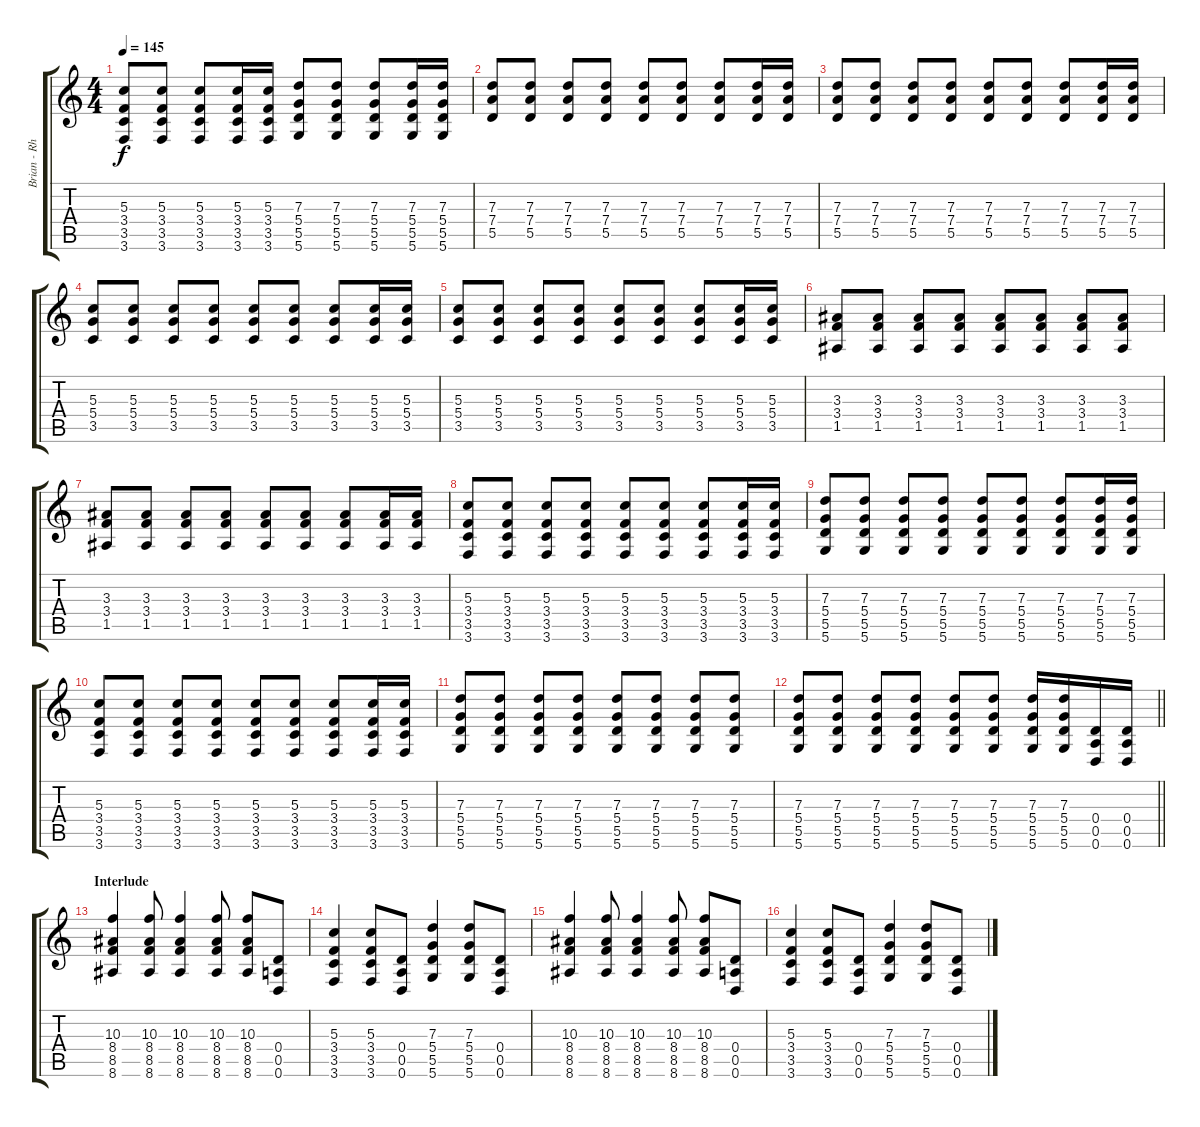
\track ("Brian - Rhythm Guitar" "Brian - Rh") {instrument acousticguitarsteel}
\staff {score tabs}
\tuning (E4 B3 G3 D3 A2 D2) {hide}
\ts (4 4)
\tempo 145
\clef g2
\ks c
(5.3 3.4 3.5 3.6).8{dy f} (5.3 3.4 3.5 3.6).8 (5.3 3.4 3.5 3.6).8 (5.3 3.4 3.5 3.6).16 (5.3 3.4 3.5 3.6).16 (7.3 5.4 5.5 5.6).8 (7.3 5.4 5.5 5.6).8 (7.3 5.4 5.5 5.6).8 (7.3 5.4 5.5 5.6).16 (7.3 5.4 5.5 5.6).16 |
(7.3 7.4 5.5).8 (7.3 7.4 5.5).8 (7.3 7.4 5.5).8 (7.3 7.4 5.5).8 (7.3 7.4 5.5).8 (7.3 7.4 5.5).8 (7.3 7.4 5.5).8 (7.3 7.4 5.5).16 (7.3 7.4 5.5).16 |
(7.3 7.4 5.5).8 (7.3 7.4 5.5).8 (7.3 7.4 5.5).8 (7.3 7.4 5.5).8 (7.3 7.4 5.5).8 (7.3 7.4 5.5).8 (7.3 7.4 5.5).8 (7.3 7.4 5.5).16 (7.3 7.4 5.5).16 |
(5.3 5.4 3.5).8 (5.3 5.4 3.5).8 (5.3 5.4 3.5).8 (5.3 5.4 3.5).8 (5.3 5.4 3.5).8 (5.3 5.4 3.5).8 (5.3 5.4 3.5).8 (5.3 5.4 3.5).16 (5.3 5.4 3.5).16 |
(5.3 5.4 3.5).8 (5.3 5.4 3.5).8 (5.3 5.4 3.5).8 (5.3 5.4 3.5).8 (5.3 5.4 3.5).8 (5.3 5.4 3.5).8 (5.3 5.4 3.5).8 (5.3 5.4 3.5).16 (5.3 5.4 3.5).16 |
(3.3 3.4 1.5).8 (3.3 3.4 1.5).8 (3.3 3.4 1.5).8 (3.3 3.4 1.5).8 (3.3 3.4 1.5).8 (3.3 3.4 1.5).8 (3.3 3.4 1.5).8 (3.3 3.4 1.5).8 |
(3.3 3.4 1.5).8 (3.3 3.4 1.5).8 (3.3 3.4 1.5).8 (3.3 3.4 1.5).8 (3.3 3.4 1.5).8 (3.3 3.4 1.5).8 (3.3 3.4 1.5).8 (3.3 3.4 1.5).16 (3.3 3.4 1.5).16 |
(5.3 3.4 3.5 3.6).8 (5.3 3.4 3.5 3.6).8 (5.3 3.4 3.5 3.6).8 (5.3 3.4 3.5 3.6).8 (5.3 3.4 3.5 3.6).8 (5.3 3.4 3.5 3.6).8 (5.3 3.4 3.5 3.6).8 (5.3 3.4 3.5 3.6).16 (5.3 3.4 3.5 3.6).16 |
(7.3 5.4 5.5 5.6).8 (7.3 5.4 5.5 5.6).8 (7.3 5.4 5.5 5.6).8 (7.3 5.4 5.5 5.6).8 (7.3 5.4 5.5 5.6).8 (7.3 5.4 5.5 5.6).8 (7.3 5.4 5.5 5.6).8 (7.3 5.4 5.5 5.6).16 (7.3 5.4 5.5 5.6).16 |
(5.3 3.4 3.5 3.6).8 (5.3 3.4 3.5 3.6).8 (5.3 3.4 3.5 3.6).8 (5.3 3.4 3.5 3.6).8 (5.3 3.4 3.5 3.6).8 (5.3 3.4 3.5 3.6).8 (5.3 3.4 3.5 3.6).8 (5.3 3.4 3.5 3.6).16 (5.3 3.4 3.5 3.6).16 |
(7.3 5.4 5.5 5.6).8 (7.3 5.4 5.5 5.6).8 (7.3 5.4 5.5 5.6).8 (7.3 5.4 5.5 5.6).8 (7.3 5.4 5.5 5.6).8 (7.3 5.4 5.5 5.6).8 (7.3 5.4 5.5 5.6).8 (7.3 5.4 5.5 5.6).8 |
\barLineRight lightlight
(7.3 5.4 5.5 5.6).8 (7.3 5.4 5.5 5.6).8 (7.3 5.4 5.5 5.6).8 (7.3 5.4 5.5 5.6).8 (7.3 5.4 5.5 5.6).8 (7.3 5.4 5.5 5.6).8 (7.3 5.4 5.5 5.6).16 (7.3 5.4 5.5 5.6).16 (0.4 0.5 0.6).16 (0.4 0.5 0.6).16 |
\section ("" "Interlude")
(10.3 8.4 8.5 8.6).4 (10.3 8.4 8.5 8.6).8 (10.3 8.4 8.5 8.6).4 (10.3 8.4 8.5 8.6).8 (10.3 8.4 8.5 8.6).8 (0.4 0.5 0.6).8 |
(5.3 3.4 3.5 3.6).4 (5.3 3.4 3.5 3.6).8 (0.4 0.5 0.6).8 (7.3 5.4 5.5 5.6).4 (7.3 5.4 5.5 5.6).8 (0.4 0.5 0.6).8 |
(10.3 8.4 8.5 8.6).4 (10.3 8.4 8.5 8.6).8 (10.3 8.4 8.5 8.6).4 (10.3 8.4 8.5 8.6).8 (10.3 8.4 8.5 8.6).8 (0.4 0.5 0.6).8 |
(5.3 3.4 3.5 3.6).4 (5.3 3.4 3.5 3.6).8 (0.4 0.5 0.6).8 (7.3 5.4 5.5 5.6).4 (7.3 5.4 5.5 5.6).8 (0.4 0.5 0.6).8
